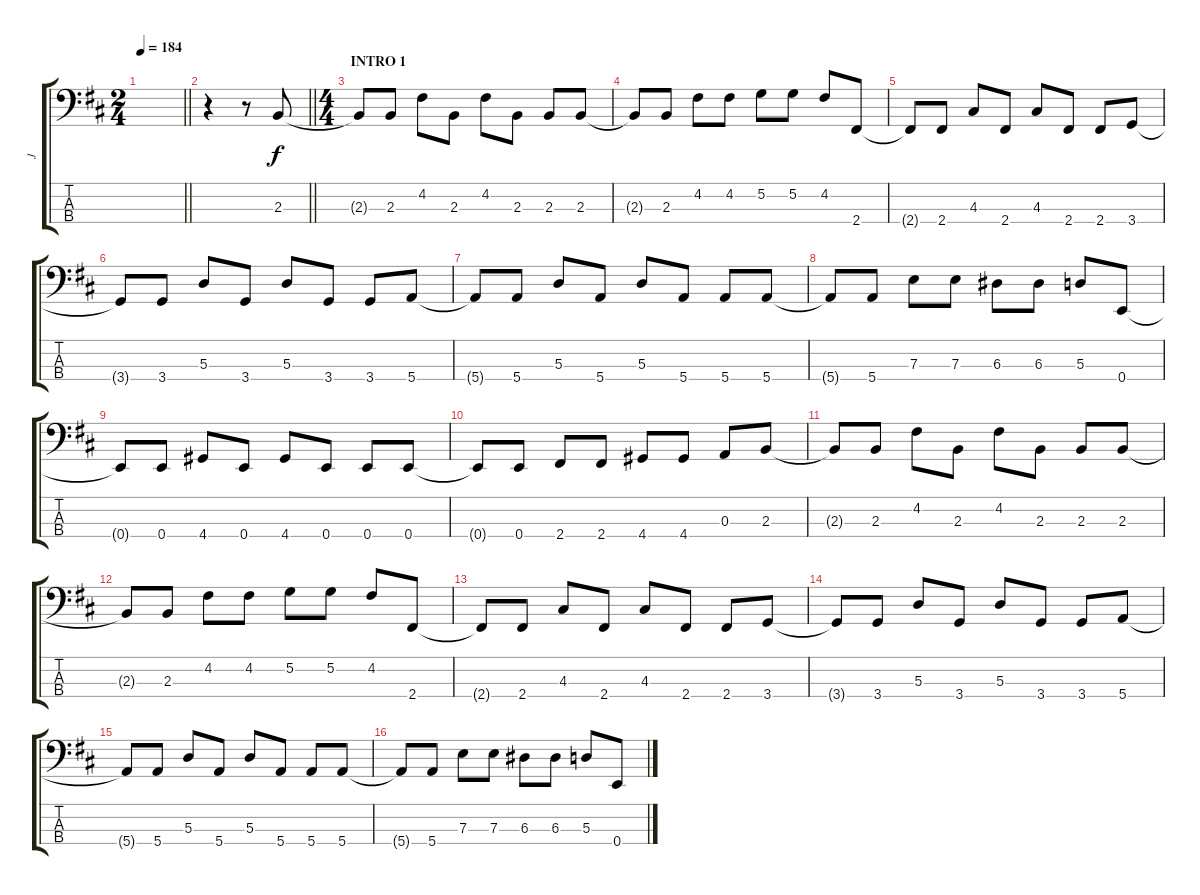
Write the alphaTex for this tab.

\track ("J" "J") {instrument electricbassfinger}
\staff {score tabs}
\tuning (G2 D2 A1 E1) {hide}
\ts (2 4)
\tempo 184
\clef f4
\barLineRight lightlight
\ks bminor
|
\barLineRight lightlight
r.4 r.8 2.3.8 |
\ts (4 4)
\section ("" "INTRO 1")
2.3{t}.8 2.3.8{instrument slapbass1} 4.2.8 2.3.8 4.2.8 2.3.8{instrument electricbassfinger} 2.3.8 2.3.8 |
2.3{t}.8 2.3.8 4.2.8 4.2.8 5.2.8 5.2.8 4.2.8 2.4.8 |
2.4{t}.8 2.4.8{instrument slapbass1} 4.3.8 2.4.8 4.3.8 2.4.8{instrument electricbassfinger} 2.4.8 3.4.8 |
3.4{t}.8 3.4.8{instrument slapbass1} 5.3.8 3.4.8 5.3.8 3.4.8{instrument electricbassfinger} 3.4.8 5.4.8 |
5.4{t}.8 5.4.8{instrument slapbass1} 5.3.8 5.4.8 5.3.8 5.4.8{instrument electricbassfinger} 5.4.8 5.4.8 |
5.4{t}.8 5.4.8 7.3.8 7.3.8 6.3.8 6.3.8 5.3.8 0.4.8 |
0.4{t}.8 0.4.8 4.4.8 0.4.8 4.4.8 0.4.8 0.4.8 0.4.8 |
0.4{t}.8 0.4.8 2.4.8 2.4.8 4.4.8 4.4.8 0.3.8 2.3.8 |
2.3{t}.8 2.3.8{instrument slapbass1} 4.2.8 2.3.8 4.2.8 2.3.8{instrument electricbassfinger} 2.3.8 2.3.8 |
2.3{t}.8 2.3.8 4.2.8 4.2.8 5.2.8 5.2.8 4.2.8 2.4.8 |
2.4{t}.8 2.4.8{instrument slapbass1} 4.3.8 2.4.8 4.3.8 2.4.8{instrument electricbassfinger} 2.4.8 3.4.8 |
3.4{t}.8 3.4.8{instrument slapbass1} 5.3.8 3.4.8 5.3.8 3.4.8{instrument electricbassfinger} 3.4.8 5.4.8 |
5.4{t}.8 5.4.8{instrument slapbass1} 5.3.8 5.4.8 5.3.8 5.4.8{instrument electricbassfinger} 5.4.8 5.4.8 |
5.4{t}.8 5.4.8 7.3.8 7.3.8 6.3.8 6.3.8 5.3.8 0.4.8
